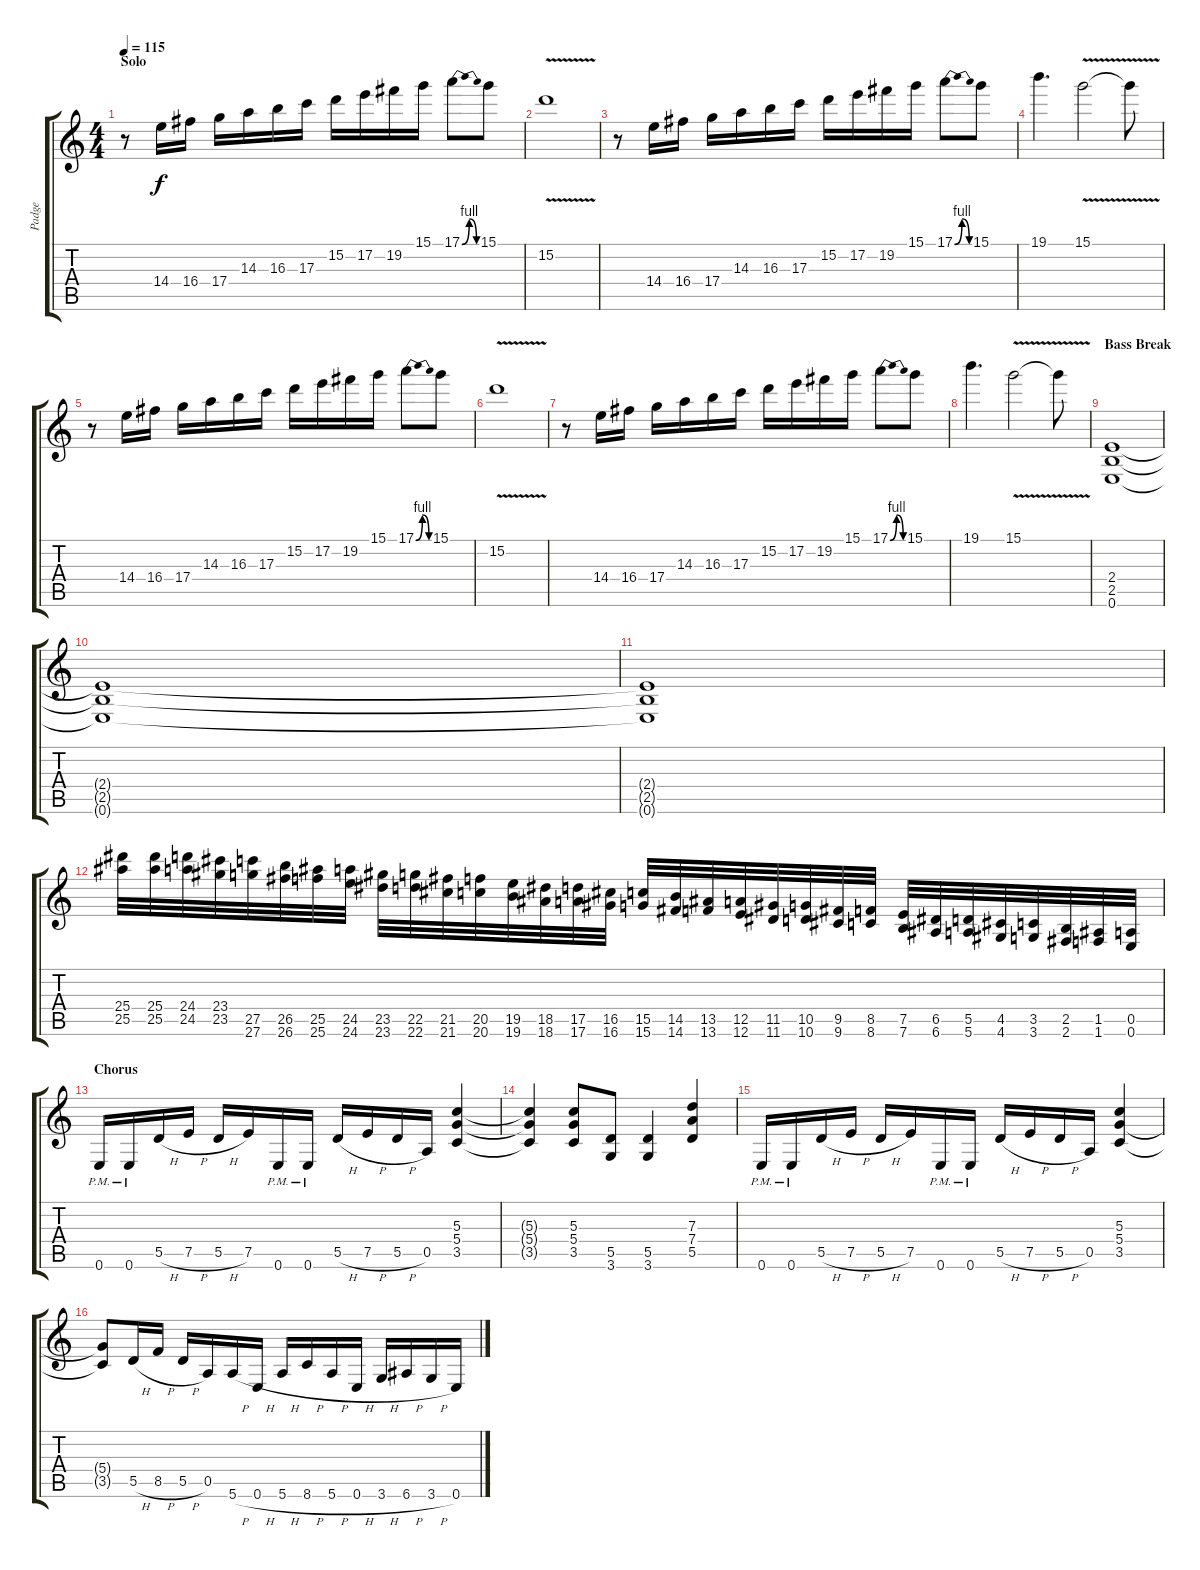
\track ("Padge" "Padge") {instrument distortionguitar}
\staff {score tabs}
\tuning (E4 B3 G3 D3 A2 E2) {hide}
\ts (4 4)
\section ("" "Solo")
\tempo 115
\clef g2
\ks c
r.8{dy f} 14.4.16 16.4.16 17.4.16 14.3.16 16.3.16 17.3.16 15.2.16 17.2.16 19.2.16 15.1.16 17.1{be (bendrelease 0 0 15 4 45 4 60 0)}.8 15.1.8 |
15.2{v}.1 |
r.8 14.4.16 16.4.16 17.4.16 14.3.16 16.3.16 17.3.16 15.2.16 17.2.16 19.2.16 15.1.16 17.1{be (bendrelease 0 0 15 4 45 4 60 0)}.8 15.1.8 |
19.1.4{d} 15.1{v}.2 15.1{t}.8 |
r.8 14.4.16 16.4.16 17.4.16 14.3.16 16.3.16 17.3.16 15.2.16 17.2.16 19.2.16 15.1.16 17.1{be (bendrelease 0 0 15 4 45 4 60 0)}.8 15.1.8 |
15.2{v}.1 |
r.8 14.4.16 16.4.16 17.4.16 14.3.16 16.3.16 17.3.16 15.2.16 17.2.16 19.2.16 15.1.16 17.1{be (bendrelease 0 0 15 4 45 4 60 0)}.8 15.1.8 |
19.1.4{d} 15.1{v}.2 15.1{t}.8 |
\section ("" "Bass Break")
(2.4 2.5 0.6).1 |
(2.4{t} 2.5{t} 0.6{t}).1 |
(2.4{t} 2.5{t} 0.6{t}).1 |
(25.4 25.5).32 (25.4 25.5).32 (24.4 24.5).32 (23.4 23.5).32 (27.5 27.6).32 (26.5 26.6).32 (25.5 25.6).32 (24.5 24.6).32 (23.5 23.6).32 (22.5 22.6).32 (21.5 21.6).32 (20.5 20.6).32 (19.5 19.6).32 (18.5 18.6).32 (17.5 17.6).32 (16.5 16.6).32 (15.5 15.6).32 (14.5 14.6).32 (13.5 13.6).32 (12.5 12.6).32 (11.5 11.6).32 (10.5 10.6).32 (9.5 9.6).32 (8.5 8.6).32 (7.5 7.6).32 (6.5 6.6).32 (5.5 5.6).32 (4.5 4.6).32 (3.5 3.6).32 (2.5 2.6).32 (1.5 1.6).32 (0.5 0.6).32 |
\section ("" "Chorus")
0.6{pm}.16 0.6{pm}.16 5.5{h}.16 7.5{h}.16 5.5{h}.16 7.5.16 0.6{pm}.16 0.6{pm}.16 5.5{h}.16 7.5{h}.16 5.5{h}.16 0.5.16 (5.3 5.4 3.5).4 |
(5.3{t} 5.4{t} 3.5{t}).4 (5.3 5.4 3.5).8 (5.5 3.6).8 (5.5 3.6).4 (7.3 7.4 5.5).4 |
0.6{pm}.16 0.6{pm}.16 5.5{h}.16 7.5{h}.16 5.5{h}.16 7.5.16 0.6{pm}.16 0.6{pm}.16 5.5{h}.16 7.5{h}.16 5.5{h}.16 0.5.16 (5.3 5.4 3.5).4 |
(5.4{t} 3.5{t}).8 5.5{h}.16 8.5{h}.16 5.5{h}.16 0.5.16 5.6{h}.16 0.6{h}.16 5.6{h}.16 8.6{h}.16 5.6{h}.16 0.6{h}.16 3.6{h}.16 6.6{h}.16 3.6{h}.16 0.6.16
